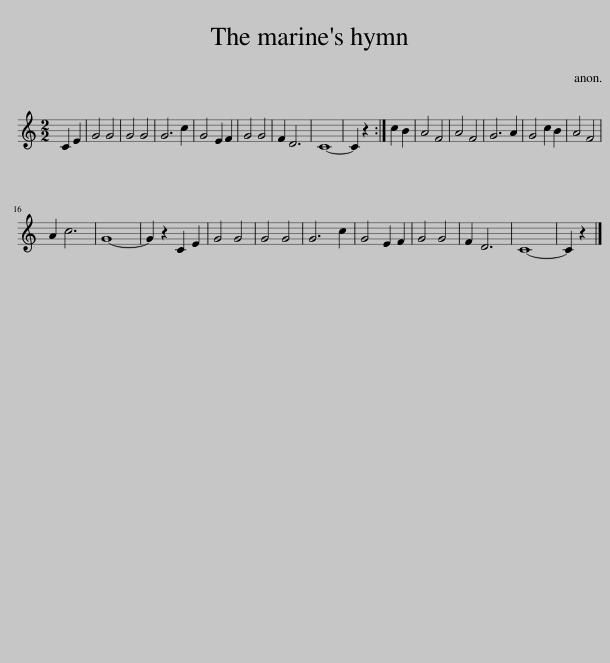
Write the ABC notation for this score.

X:1
L:1/8
M:2/2
I:linebreak $
K:C
V:1 treble
V:1
 C2 E2 | G4 G4 | G4 G4 | G6 c2 | G4 E2 F2 | %5
 G4 G4 | F2 D6 | C8- | C2 z2 :| c2 B2 | %10
 A4 F4 | A4 F4 | G6 A2 | G4 c2 B2 | A4 F4 |$ %15
 A2 c6 | G8- | G2 z2 C2 E2 | G4 G4 | G4 G4 | %20
 G6 c2 | G4 E2 F2 | G4 G4 | F2 D6 | C8- | %25
 C2 z2 |] %26
